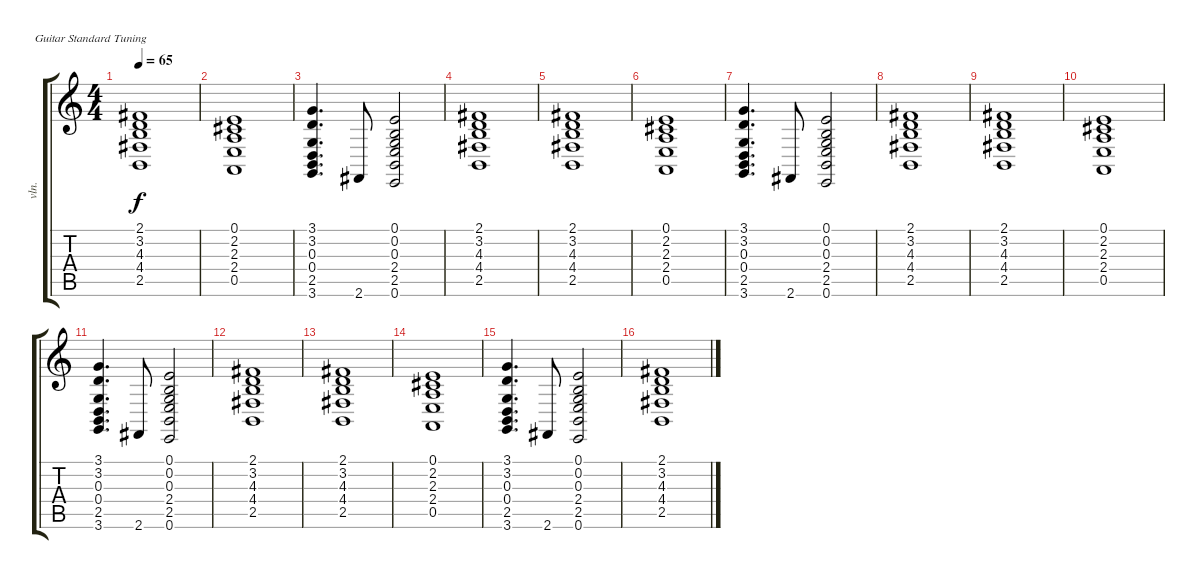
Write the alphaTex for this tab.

\defaultSystemsLayout 4
\bracketExtendMode groupsimilarinstruments
\otherSystemsTrackNameOrientation horizontal
\track ("Strings 1" "vln.") {instrument synthstrings1}
\staff {score tabs}
\tuning (E4 B3 G3 D3 A2 E2)
\ts (4 4)
\tempo 65
\clef g2
\ks c
(2.1{acc #} 3.2 4.3 4.4{acc #} 2.5).1{dy f} |
(0.1 2.2{acc #} 2.3 2.4 0.5).1 |
(3.1 3.2 0.3 0.4 2.5 3.6).4{d} 2.6{acc #}.8 (0.1 0.2 0.3 2.4 2.5 0.6).2 |
(2.1{acc #} 3.2 4.3 4.4{acc #} 2.5).1 |
(2.1{acc #} 3.2 4.3 4.4{acc #} 2.5).1 |
(0.1 2.2{acc #} 2.3 2.4 0.5).1 |
(3.1 3.2 0.3 0.4 2.5 3.6).4{d} 2.6{acc #}.8 (0.1 0.2 0.3 2.4 2.5 0.6).2 |
(2.1{acc #} 3.2 4.3 4.4{acc #} 2.5).1 |
(2.1{acc #} 3.2 4.3 4.4{acc #} 2.5).1 |
(0.1 2.2{acc #} 2.3 2.4 0.5).1 |
(3.1 3.2 0.3 0.4 2.5 3.6).4{d} 2.6{acc #}.8 (0.1 0.2 0.3 2.4 2.5 0.6).2 |
(2.1{acc #} 3.2 4.3 4.4{acc #} 2.5).1 |
(2.1{acc #} 3.2 4.3 4.4{acc #} 2.5).1 |
(0.1 2.2{acc #} 2.3 2.4 0.5).1 |
(3.1 3.2 0.3 0.4 2.5 3.6).4{d} 2.6{acc #}.8 (0.1 0.2 0.3 2.4 2.5 0.6).2 |
(2.1{acc #} 3.2 4.3 4.4{acc #} 2.5).1
